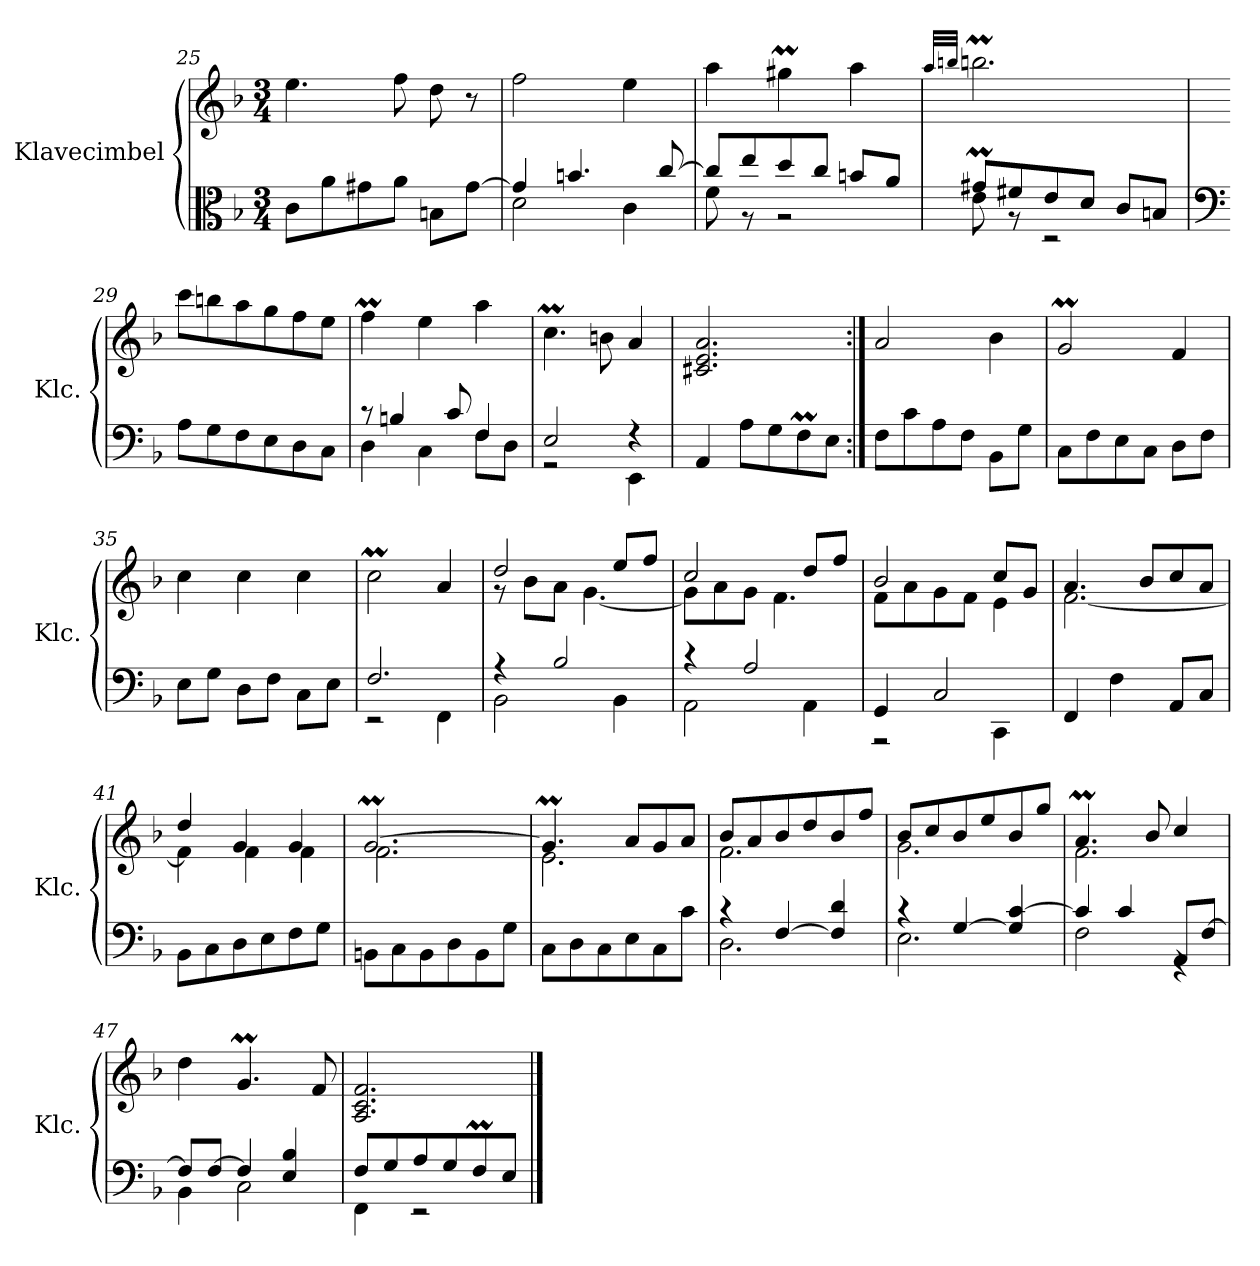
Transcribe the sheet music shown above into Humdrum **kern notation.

**kern	**kern
*part1	*part1
*staff2	*staff1
*I"Klavecimbel	*
*I'Klc.	*
*clefC3	*clefG2
*k[b-]	*k[b-]
*M3/4	*M3/4
=25	=25
8c\L	4.ee\
8a\	.
8g#X\	.
8a\J	8ff\
8Bn\L	8dd\
[8g#\J	8r
=26	=26
*^	*
4g#/]	2d\	2ff\
4.bn/	.	.
.	4c\	4ee\
[8cc/	.	.
=27	=27	=27
8cc/L]	8f\	4aa\
8ee/	8r	.
8dd/	2r	4gg#Xm\
8cc/J	.	.
8bn/L	.	4aa\
8a/J	.	.
=28	=28	=28
.	.	32qaa/LLL
.	.	32qbbn/JJJ
8g#Xm/L	8e\	2.bbm\
8f#X/	8r	.
8e/	2r	.
8d/J	.	.
8c/L	.	.
8Bn/J	.	.
*v	*v	*
=29	=29
*clefF4	*
8A\L	8ccc\L
8G\	8bbn\
8F\	8aa\
8E\	8gg\
8D\	8ff\
8C\J	8ee\J
=30	=30
*^	*
8r	4D\	4ffM\
4Bn/	.	.
.	4C\	4ee\
8c/	.	.
4F/	8F\L	4aa\
.	8D\J	.
=31	=31	=31
2E/	2r	4.ccM\
.	.	8bn\
4r	4EE\	4a/
*v	*v	*
=32	=32
4AA/	2.c#X/ 2.e/ 2.a/
8A\L	.
8G\	.
8FM\	.
8E\J	.
=33:|!	=33:|!
8F\L	2a/
8c\	.
8A\	.
8F\J	.
8BB-\L	4b-\
8G\J	.
=34	=34
8C\L	2gM/
8F\	.
8E\	.
8C\J	.
8D\L	4f/
8F\J	.
!!LO:PB:g=z
=35	=35
8E\L	4cc\
8G\J	.
8D\L	4cc\
8F\J	.
8C\L	4cc\
8E\J	.
!!LO:LB:g=z
=36	=36
*^	*
2.F/	2r	2ccM\
.	4FF\	4a/
=37	=37	=37
*	*	*^
4r	2BB-\	2dd/	8r
.	.	.	8b-\L
2B-/	.	.	8a\J
.	.	.	[4.g\
.	4BB-\	8ee/L	.
.	.	8ff/J	.
=38	=38	=38	=38
4r	2AA\	2cc/	8g\L]
.	.	.	8a\
2A/	.	.	8g\J
.	.	.	4.f\
.	4AA\	8dd/L	.
.	.	8ff/J	.
=39	=39	=39	=39
4GG/	2r	2b-/	8f\L
.	.	.	8a\
2C/	.	.	8g\
.	.	.	8f\J
.	4CC\	8cc/L	4e\
.	.	8g/J	.
*v	*v	*	*
=40	=40	=40
4FF/	4.a/	[2.f\
4F\	.	.
.	8b-/L	.
8AA/L	8cc/	.
8C/J	8a/J	.
=41	=41	=41
8BB-\L	4dd/	4f\]
8C\	.	.
8D\	4g/	4f\
8E\	.	.
8F\	4g/	4f\
8G\J	.	.
=42	=42	=42
8BBn\L	[2.gM/	2.f\
8C\	.	.
8BB\	.	.
8D\	.	.
8BB\	.	.
8G\J	.	.
=43	=43	=43
8C\L	4.gM/]	2.e\
8D\	.	.
8C\	.	.
8E\	8a/L	.
8C\	8g/	.
8c\J	8a/J	.
=44	=44	=44
*^	*	*
4r	2.D\	8b-/L	2.f\
.	.	8a/	.
[4F/	.	8b-/	.
.	.	8dd/	.
4F/] 4d/	.	8b-/	.
.	.	8ff/J	.
=45	=45	=45	=45
4r	2.E\	8b-/L	2.g\
.	.	8cc/	.
[4G/	.	8b-/	.
.	.	8ee/	.
4G/] [4c/	.	8b-/	.
.	.	8gg/J	.
=46	=46	=46	=46
4c/]	2F\	4.am/	2.f\
4c/	.	.	.
.	.	8b-/	.
8AA/L	4rGG	4cc/	.
[8F/J	.	.	.
*	*	*v	*v
=47	=47	=47
8F/L]	4BB-\	4dd\
[8F/J	.	.
4F/]	2C\	4.gM/
4E/ 4B-/	.	.
.	.	8f/
=48	=48	=48
8F/L	4FF\	2.A/ 2.c/ 2.f/
8G/	.	.
8A/	2r	.
8G/	.	.
8FM/	.	.
8E/J	.	.
*v	*v	*
==	==
*-	*-
